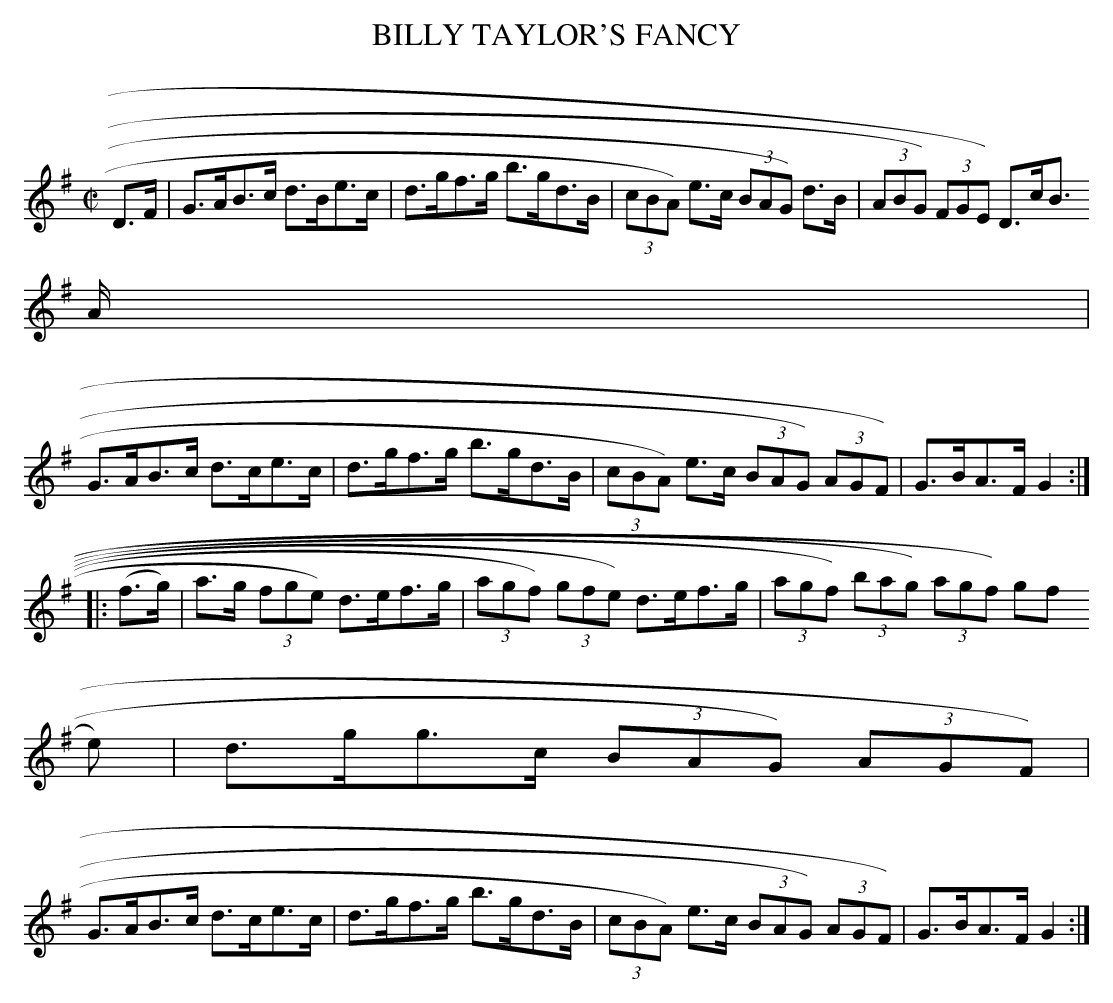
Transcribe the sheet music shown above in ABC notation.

X:1
T: BILLY TAYLOR'S FANCY
M: C|
L: 1/8
K: G
D>F|G>AB>c d>Be>c|d>gf>g b>gd>B|(3cBA) e>c (3BAG) d>B|(3ABG) (3FGE) D>cB
>A|
G>AB>c d>ce>c|d>gf>g b>gd>B|(3cBA) e>c (3BAG) (3AGF)|G>BA>F G2:|
|:(f>g)|a>g (3fge) d>ef>g|(3agf) (3gfe) d>ef>g|(3agf) (3bag) (3agf) (3gf
e)|d>gg>c (3BAG) (3AGF)|
G>AB>c d>ce>c|d>gf>g b>gd>B|(3cBA) e>c (3BAG) (3AGF)|G>BA>F G2:|
